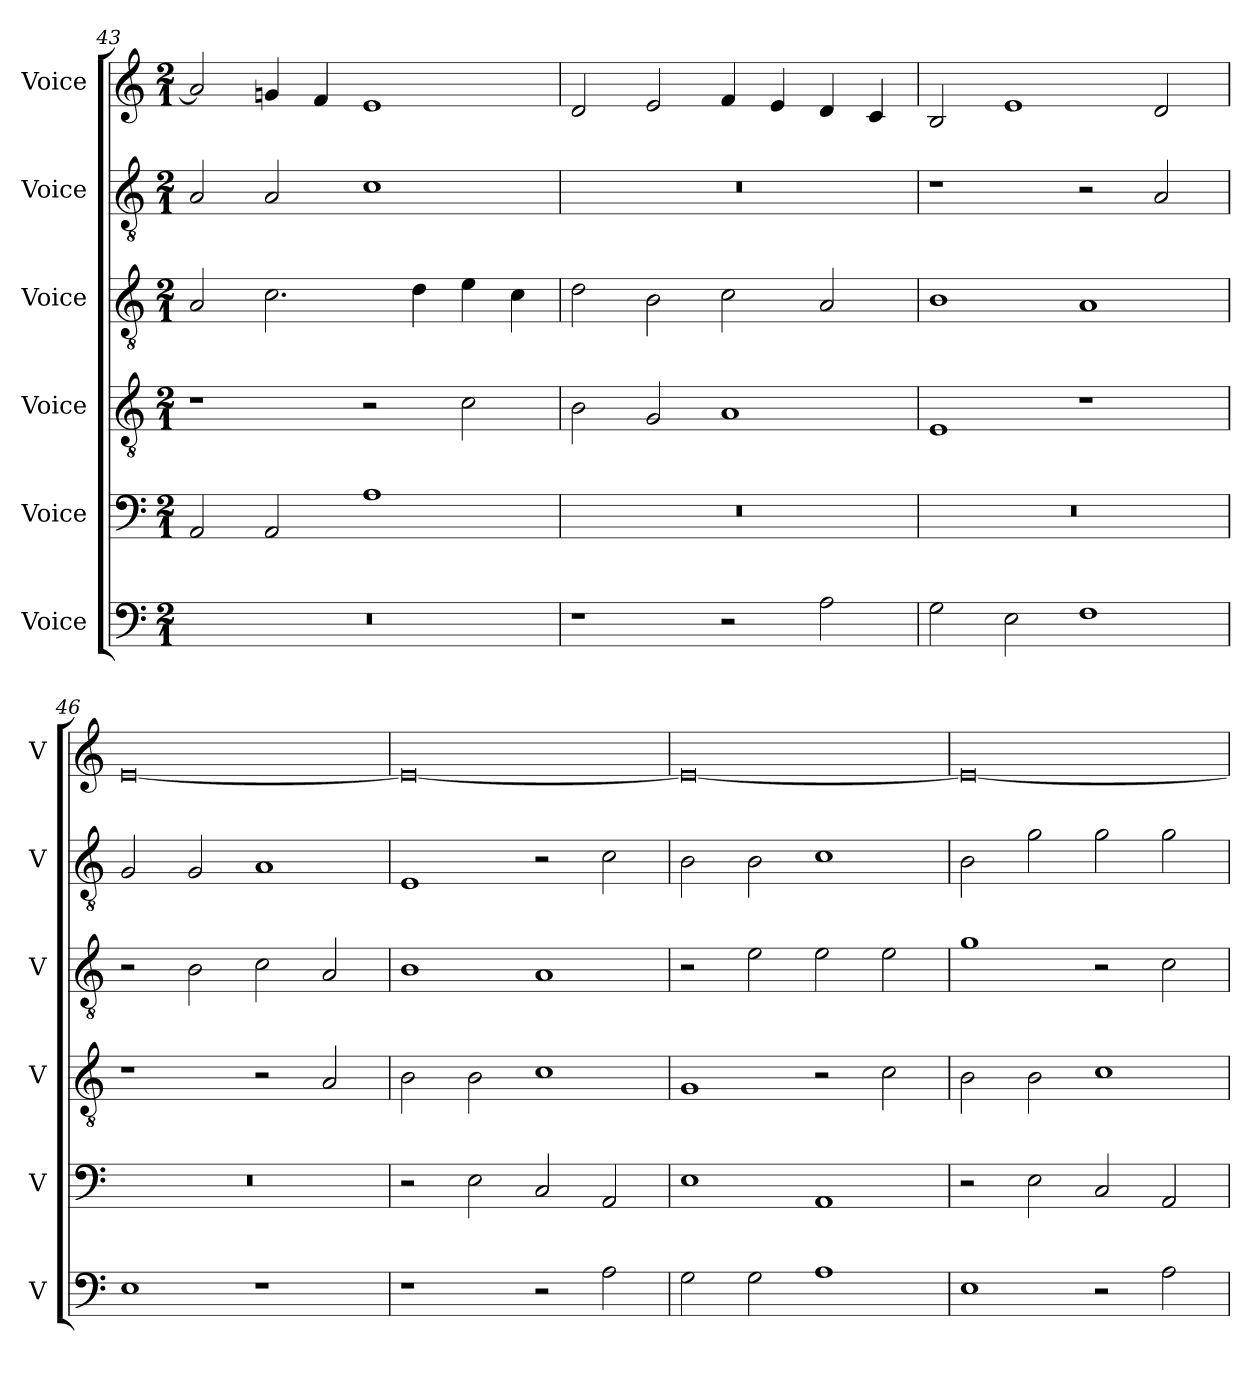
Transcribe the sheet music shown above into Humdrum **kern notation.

**kern	**kern	**kern	**kern	**kern	**kern
*part6	*part5	*part4	*part3	*part2	*part1
*staff6	*staff5	*staff4	*staff3	*staff2	*staff1
*I"Voice	*I"Voice	*I"Voice	*I"Voice	*I"Voice	*I"Voice
*I'V	*I'V	*I'V	*I'V	*I'V	*I'V
*clefF4	*clefF4	*clefGv2	*clefGv2	*clefGv2	*clefG2
*k[]	*k[]	*k[]	*k[]	*k[]	*k[]
*M2/1	*M2/1	*M2/1	*M2/1	*M2/1	*M2/1
=43	=43	=43	=43	=43	=43
0r	2AA/	1r	2A/	2A/	2a/]
.	2AA/	.	2.c\	2A/	4gn/
.	.	.	.	.	4f/
.	1A	2r	.	1c	1e
.	.	.	4d\	.	.
.	.	2c\	4e\	.	.
.	.	.	4c\	.	.
!!LO:PB:g=z
=44	=44	=44	=44	=44	=44
1r	0r	2B\	2d\	0r	2d/
.	.	2G/	2B\	.	2e/
2r	.	1A	2c\	.	4f/
.	.	.	.	.	4e/
2A\	.	.	2A/	.	4d/
.	.	.	.	.	4c/
=45	=45	=45	=45	=45	=45
2G\	0r	1E	1B	1r	2B/
2E\	.	.	.	.	1e
1F	.	1r	1A	2r	.
.	.	.	.	2A/	2d/
=46	=46	=46	=46	=46	=46
1E	0r	1r	2r	2G/	[0e
.	.	.	2B\	2G/	.
1r	.	2r	2c\	1A	.
.	.	2A/	2A/	.	.
=47	=47	=47	=47	=47	=47
1r	2r	2B\	1B	1E	0e_
.	2E\	2B\	.	.	.
2r	2C/	1c	1A	2r	.
2A\	2AA/	.	.	2c\	.
!!LO:LB:g=z
=48	=48	=48	=48	=48	=48
2G\	1E	1G	2r	2B\	0e_
2G\	.	.	2e\	2B\	.
1A	1AA	2r	2e\	1c	.
.	.	2c\	2e\	.	.
=49	=49	=49	=49	=49	=49
1E	2r	2B\	1g	2B\	0e_
.	2E\	2B\	.	2g\	.
2r	2C/	1c	2r	2g\	.
2A\	2AA/	.	2c\	2g\	.
=	=	=	=	=	=
*-	*-	*-	*-	*-	*-
